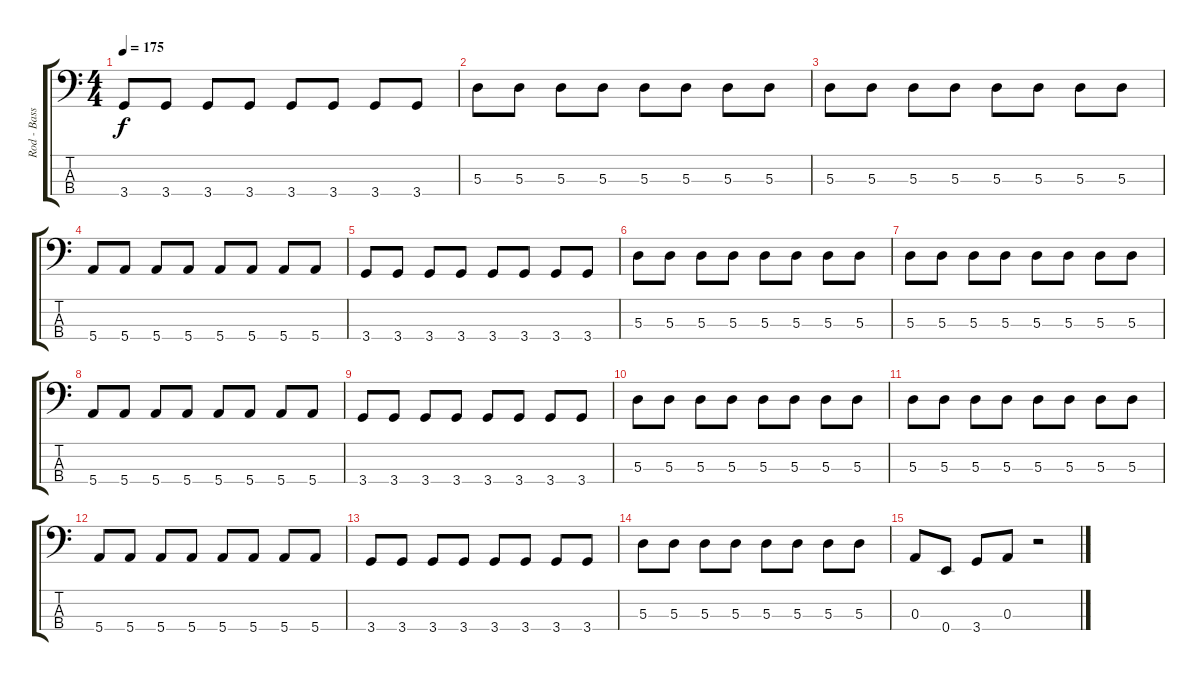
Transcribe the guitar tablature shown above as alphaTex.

\track ("Rod - Bass" "Rod - Bass") {instrument slapbass2}
\staff {score tabs}
\tuning (G2 D2 A1 E1) {hide}
\ts (4 4)
\tempo 175
\clef f4
\ks c
3.4.8{dy f} 3.4.8 3.4.8 3.4.8 3.4.8 3.4.8 3.4.8 3.4.8 |
5.3.8 5.3.8 5.3.8 5.3.8 5.3.8 5.3.8 5.3.8 5.3.8 |
5.3.8 5.3.8 5.3.8 5.3.8 5.3.8 5.3.8 5.3.8 5.3.8 |
5.4.8 5.4.8 5.4.8 5.4.8 5.4.8 5.4.8 5.4.8 5.4.8 |
3.4.8 3.4.8 3.4.8 3.4.8 3.4.8 3.4.8 3.4.8 3.4.8 |
5.3.8 5.3.8 5.3.8 5.3.8 5.3.8 5.3.8 5.3.8 5.3.8 |
5.3.8 5.3.8 5.3.8 5.3.8 5.3.8 5.3.8 5.3.8 5.3.8 |
5.4.8 5.4.8 5.4.8 5.4.8 5.4.8 5.4.8 5.4.8 5.4.8 |
3.4.8 3.4.8 3.4.8 3.4.8 3.4.8 3.4.8 3.4.8 3.4.8 |
5.3.8 5.3.8 5.3.8 5.3.8 5.3.8 5.3.8 5.3.8 5.3.8 |
5.3.8 5.3.8 5.3.8 5.3.8 5.3.8 5.3.8 5.3.8 5.3.8 |
5.4.8 5.4.8 5.4.8 5.4.8 5.4.8 5.4.8 5.4.8 5.4.8 |
3.4.8 3.4.8 3.4.8 3.4.8 3.4.8 3.4.8 3.4.8 3.4.8 |
5.3.8 5.3.8 5.3.8 5.3.8 5.3.8 5.3.8 5.3.8 5.3.8 |
0.3.8 0.4.8 3.4.8 0.3.8 r.2
